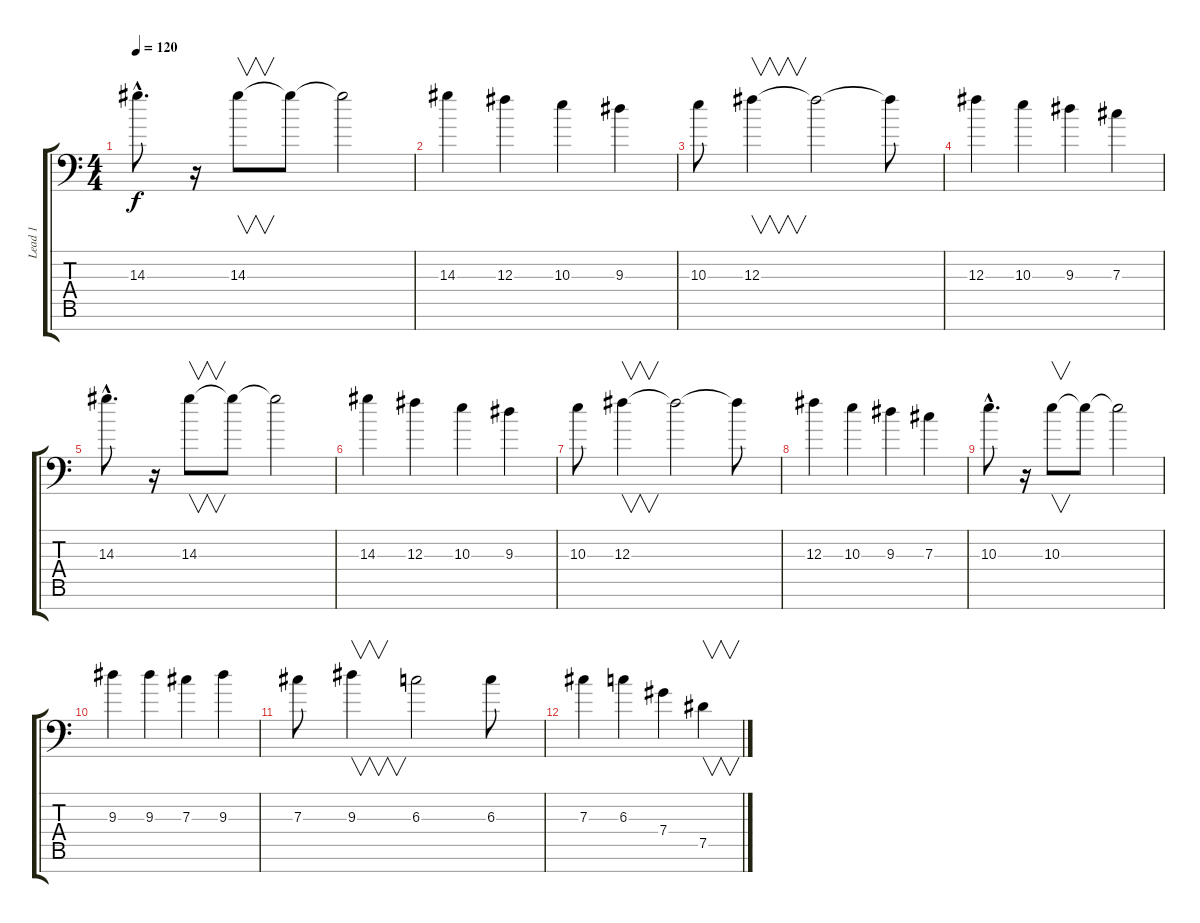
\track ("Lead 1" "Lead 1") {instrument overdrivenguitar}
\staff {score tabs}
\tuning (Eb4 Bb3 Gb3 Db3 Ab2 Eb2 Bb1) {hide}
\ts (4 4)
\tempo 120
\clef f4
\ks c
14.3{hac}.8{d dy f} r.16 14.3.8{v} 14.3{t}.8 14.3{t}.2 |
14.3.4 12.3.4 10.3.4 9.3.4 |
10.3.8 12.3.4{v} 12.3{t}.2 12.3{t}.8 |
12.3.4 10.3.4 9.3.4 7.3.4 |
14.3{hac}.8{d} r.16 14.3.8{v} 14.3{t}.8 14.3{t}.2 |
14.3.4 12.3.4 10.3.4 9.3.4 |
10.3.8 12.3.4{v} 12.3{t}.2 12.3{t}.8 |
12.3.4 10.3.4 9.3.4 7.3.4 |
10.3{hac}.8{d} r.16 10.3.8{v} 10.3{t}.8 10.3{t}.2 |
9.3.4 9.3.4 7.3.4 9.3.4 |
7.3.8 9.3.4{v} 6.3.2 6.3.8 |
7.3.4 6.3.4 7.4.4 7.5.4{v}
